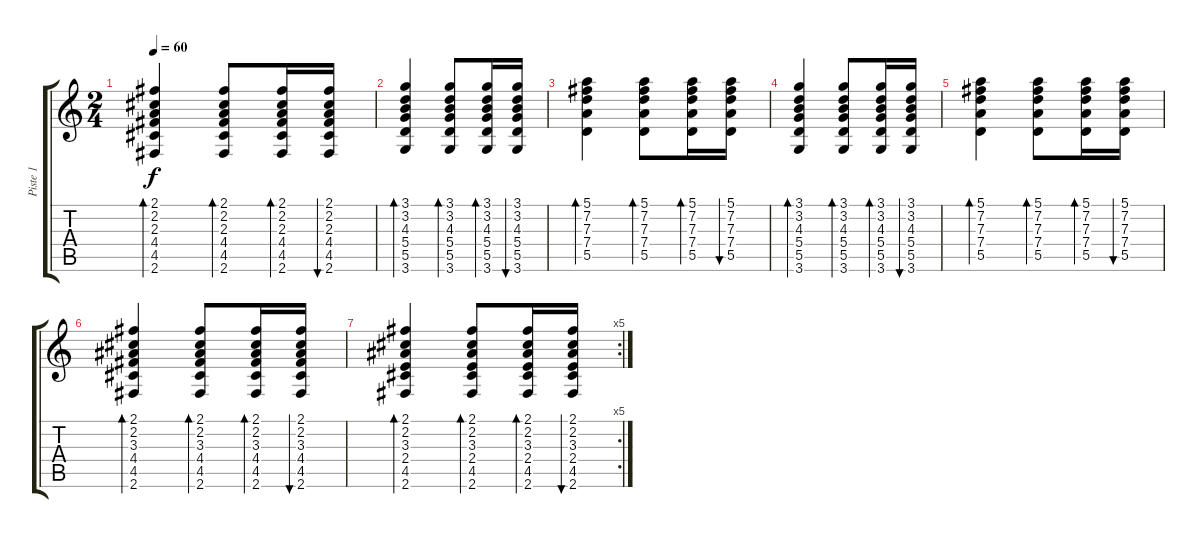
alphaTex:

\track ("Piste 1" "Piste 1") {instrument acousticguitarsteel}
\staff {score tabs}
\tuning (E4 B3 G3 D3 A2 E2) {hide}
\ts (2 4)
\tempo 60
\clef g2
\ks c
(2.1 2.2 2.3 4.4 4.5 2.6).4{bd 60 dy f} (2.1 2.2 2.3 4.4 4.5 2.6).8{bd 60} (2.1 2.2 2.3 4.4 4.5 2.6).16{bd 30} (2.1 2.2 2.3 4.4 4.5 2.6).16{bu 60} |
(3.1 3.2 4.3 5.4 5.5 3.6).4{bd 60} (3.1 3.2 4.3 5.4 5.5 3.6).8{bd 60} (3.1 3.2 4.3 5.4 5.5 3.6).16{bd 30} (3.1 3.2 4.3 5.4 5.5 3.6).16{bu 60} |
(5.1 7.2 7.3 7.4 5.5).4{bd 60} (5.1 7.2 7.3 7.4 5.5).8{bd 60} (5.1 7.2 7.3 7.4 5.5).16{bd 30} (5.1 7.2 7.3 7.4 5.5).16{bu 60} |
(3.1 3.2 4.3 5.4 5.5 3.6).4{bd 60} (3.1 3.2 4.3 5.4 5.5 3.6).8{bd 60} (3.1 3.2 4.3 5.4 5.5 3.6).16{bd 30} (3.1 3.2 4.3 5.4 5.5 3.6).16{bu 60} |
(5.1 7.2 7.3 7.4 5.5).4{bd 60} (5.1 7.2 7.3 7.4 5.5).8{bd 60} (5.1 7.2 7.3 7.4 5.5).16{bd 30} (5.1 7.2 7.3 7.4 5.5).16{bu 60} |
(2.1 2.2 3.3 4.4 4.5 2.6).4{bd 60} (2.1 2.2 3.3 4.4 4.5 2.6).8{bd 60} (2.1 2.2 3.3 4.4 4.5 2.6).16{bd 30} (2.1 2.2 3.3 4.4 4.5 2.6).16{bu 60} |
\rc 5
(2.1 2.2 3.3 2.4 4.5 2.6).4{bd 60} (2.1 2.2 3.3 2.4 4.5 2.6).8{bd 60} (2.1 2.2 3.3 2.4 4.5 2.6).16{bd 30} (2.1 2.2 3.3 2.4 4.5 2.6).16{bu 60}
